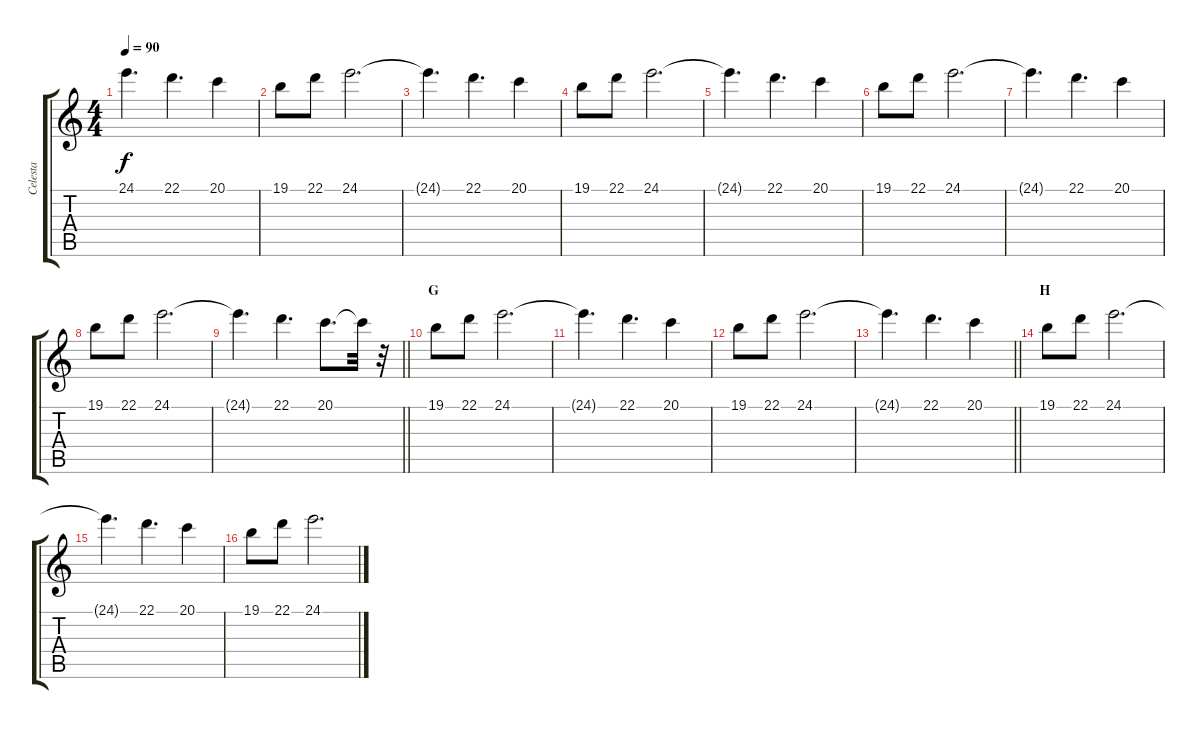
\track ("Celesta" "Celesta") {instrument celesta}
\staff {score tabs}
\tuning (E4 B3 G3 D3 A2 E2) {hide}
\ts (4 4)
\tempo 90
\clef g2
\ks c
24.1{t}.4{d dy f} 22.1.4{d} 20.1.4 |
19.1.8 22.1.8 24.1.2{d} |
24.1{t}.4{d} 22.1.4{d} 20.1.4 |
19.1.8 22.1.8 24.1.2{d} |
24.1{t}.4{d} 22.1.4{d} 20.1.4 |
19.1.8 22.1.8 24.1.2{d} |
24.1{t}.4{d} 22.1.4{d} 20.1.4 |
19.1.8 22.1.8 24.1.2{d} |
\barLineRight lightlight
24.1{t}.4{d} 22.1.4{d} 20.1.8{d} 20.1{t}.32 r.32 |
\section ("" "G")
19.1.8 22.1.8 24.1.2{d} |
24.1{t}.4{d} 22.1.4{d} 20.1.4 |
19.1.8 22.1.8 24.1.2{d} |
\barLineRight lightlight
24.1{t}.4{d} 22.1.4{d} 20.1.4 |
\section ("" "H")
19.1.8 22.1.8 24.1.2{d} |
24.1{t}.4{d} 22.1.4{d} 20.1.4 |
19.1.8 22.1.8 24.1.2{d}
